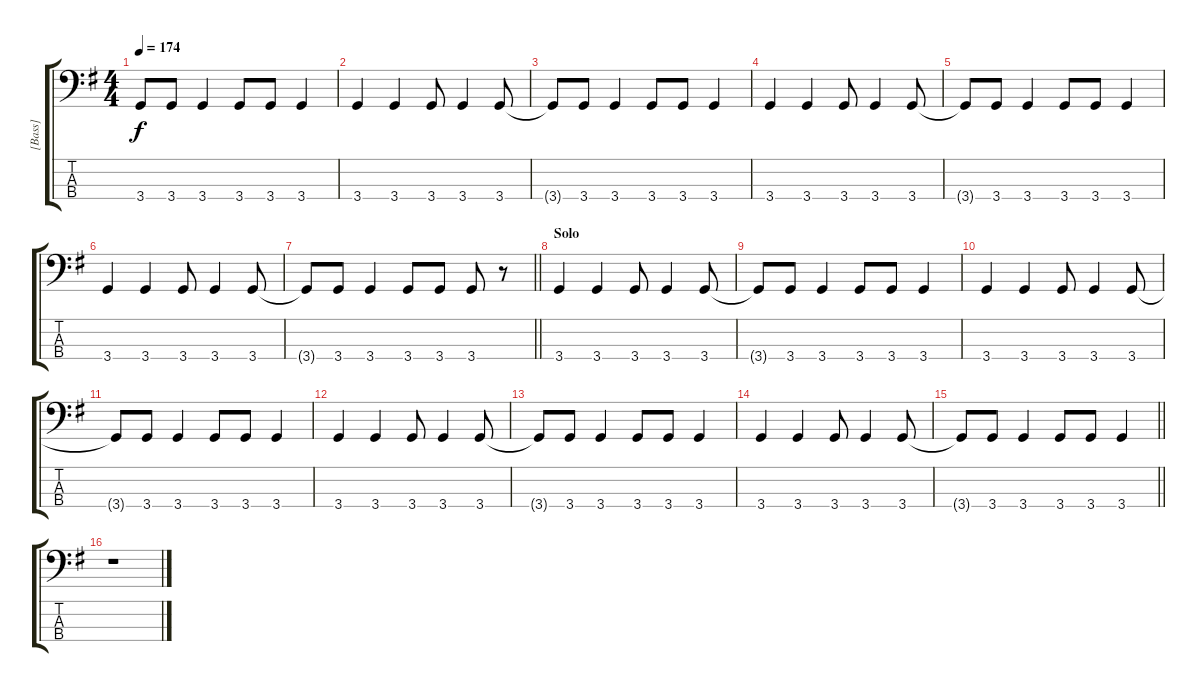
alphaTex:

\track ("[Bass]" "[Bass]") {instrument electricbassfinger}
\staff {score tabs}
\tuning (G2 D2 A1 E1) {hide}
\ts (4 4)
\tempo 174
\clef f4
\ks g
3.4{t}.8{dy f} 3.4.8 3.4.4 3.4.8 3.4.8 3.4.4 |
3.4.4 3.4.4 3.4.8 3.4.4 3.4.8 |
3.4{t}.8 3.4.8 3.4.4 3.4.8 3.4.8 3.4.4 |
3.4.4 3.4.4 3.4.8 3.4.4 3.4.8 |
3.4{t}.8 3.4.8 3.4.4 3.4.8 3.4.8 3.4.4 |
3.4.4 3.4.4 3.4.8 3.4.4 3.4.8 |
\barLineRight lightlight
3.4{t}.8 3.4.8 3.4.4 3.4.8 3.4.8 3.4.8 r.8 |
\section ("" "Solo")
3.4.4 3.4.4 3.4.8 3.4.4 3.4.8 |
3.4{t}.8 3.4.8 3.4.4 3.4.8 3.4.8 3.4.4 |
3.4.4 3.4.4 3.4.8 3.4.4 3.4.8 |
3.4{t}.8 3.4.8 3.4.4 3.4.8 3.4.8 3.4.4 |
3.4.4 3.4.4 3.4.8 3.4.4 3.4.8 |
3.4{t}.8 3.4.8 3.4.4 3.4.8 3.4.8 3.4.4 |
3.4.4 3.4.4 3.4.8 3.4.4 3.4.8 |
\barLineRight lightlight
3.4{t}.8 3.4.8 3.4.4 3.4.8 3.4.8 3.4.4 |
r.1
